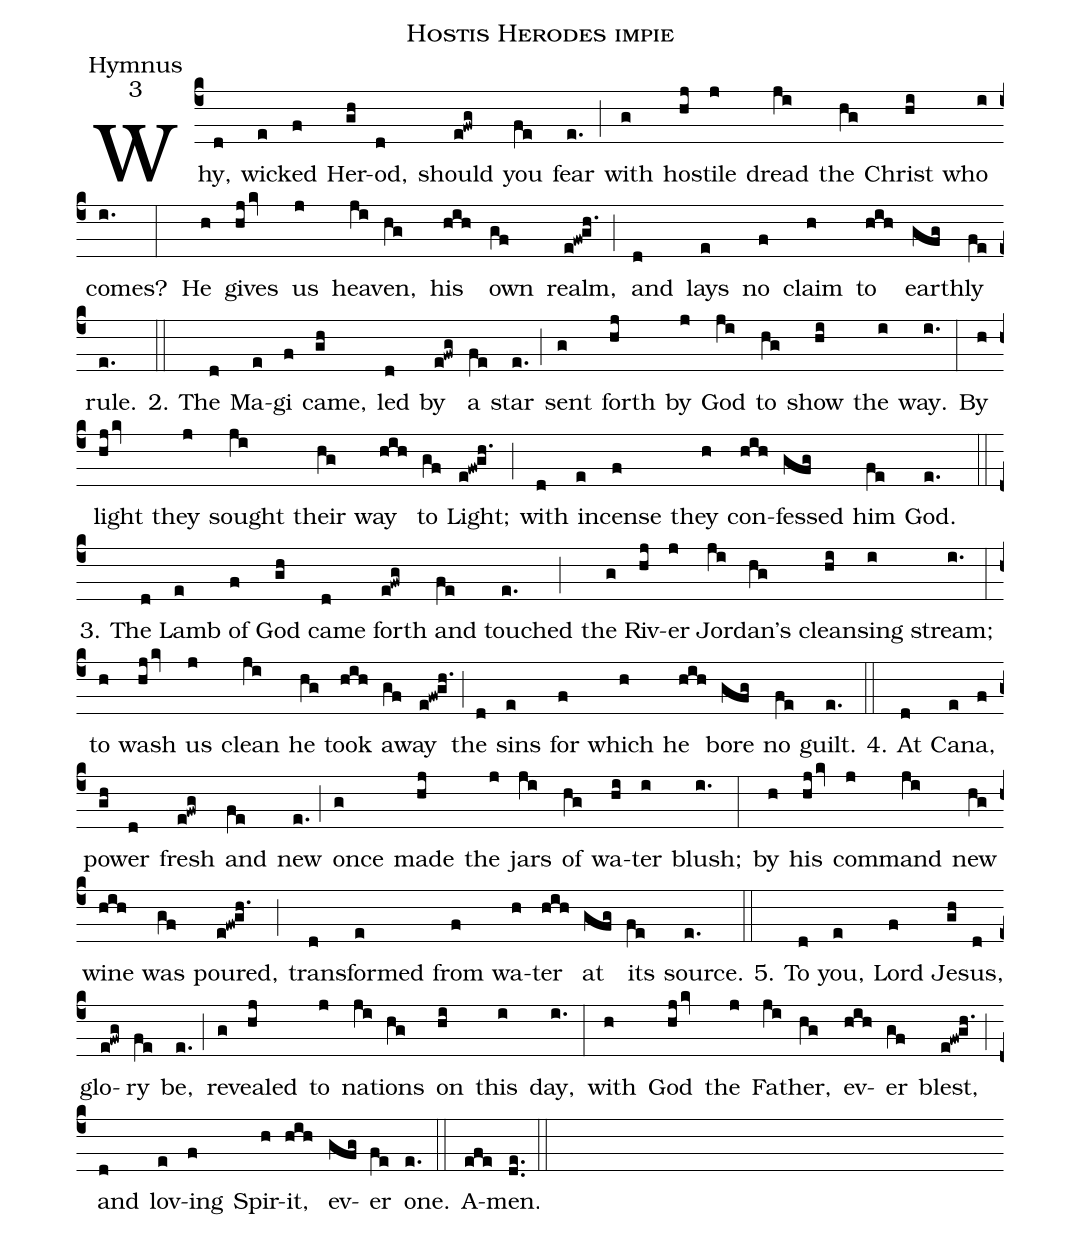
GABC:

name: Hostis Herodes impie;
office-part: Hymnus;
mode: 3;
%%
(c4)Why,(d) wick(e)ed(f) Her(gh)od,(d) should(e!fwg) you(fe) fear(e.) (;)
with(g) hos(hj)tile(j) dread(ji) the(hg) Christ(hi) who(i) comes?(i.) (:)
He(h) gives(hj/kv) us(j) heav(ji)en,(hg) his(hih) own(gf) realm,(e!fw!gh.) (;)
and(d) lays(e) no(f) claim(h) to(hih) earth(gfg)ly(fe) rule.(e.) (::)

2. The(d) Ma(e)gi(f) came,(gh) led(d) by(e!fwg) a(fe) star(e.) (;)
sent(g) forth(hj) by(j) God(ji) to(hg) show(hi) the(i) way.(i.) (:)
By(h) light(hj/kv) they(j) sought(ji) their(hg) way(hih) to(gf) Light;(e!fw!gh.) (;)
with(d) in(e)cense(f) they(h) con(hih)fessed(gfg) him(fe) God.(e.) (::)

3. The(d) Lamb(e) of(f) God(gh) came(d) forth(e!fwg) and(fe) touched(e.) (;)
the(g) Riv(hj)er(j) Jor(ji)dan’s(hg) cleans(hi)ing(i) stream;(i.) (:)
to(h) wash(hj/kv) us(j) clean(ji) he(hg) took(hih) a(gf)way(e!fw!gh.) (;)
the(d) sins(e) for(f) which(h) he(hih) bore(gfg) no(fe) guilt.(e.) (::)

4. At(d) Ca(e)na,(f) pow(gh)er(d) fresh(e!fwg) and(fe) new(e.) (;)
once(g) made(hj) the(j) jars(ji) of(hg) wa(hi)ter(i) blush;(i.) (:)
by(h) his(hj/kv) com(j)mand(ji) new(hg) wine(hih) was(gf) poured,(e!fw!gh.) (;)
trans(d)formed(e) from(f) wa(h)ter(hih) at(gfg) its(fe) source.(e.) (::)

5. To(d) you,(e) Lord(f) Je(gh)sus,(d) glo(e!fwg)ry(fe) be,(e.) (;)
re(g)vealed(hj) to(j) na(ji)tions(hg) on(hi) this(i) day,(i.) (:)
with(h) God(hj/kv) the(j) Fa(ji)ther,(hg) ev(hih)er(gf) blest,(e!fw!gh.) (;)
and(d) lov(e)ing(f) Spir(h)it,(hih) ev(gfg)er(fe) one.(e.) (::)
A(efe)men.(de..) (::)
